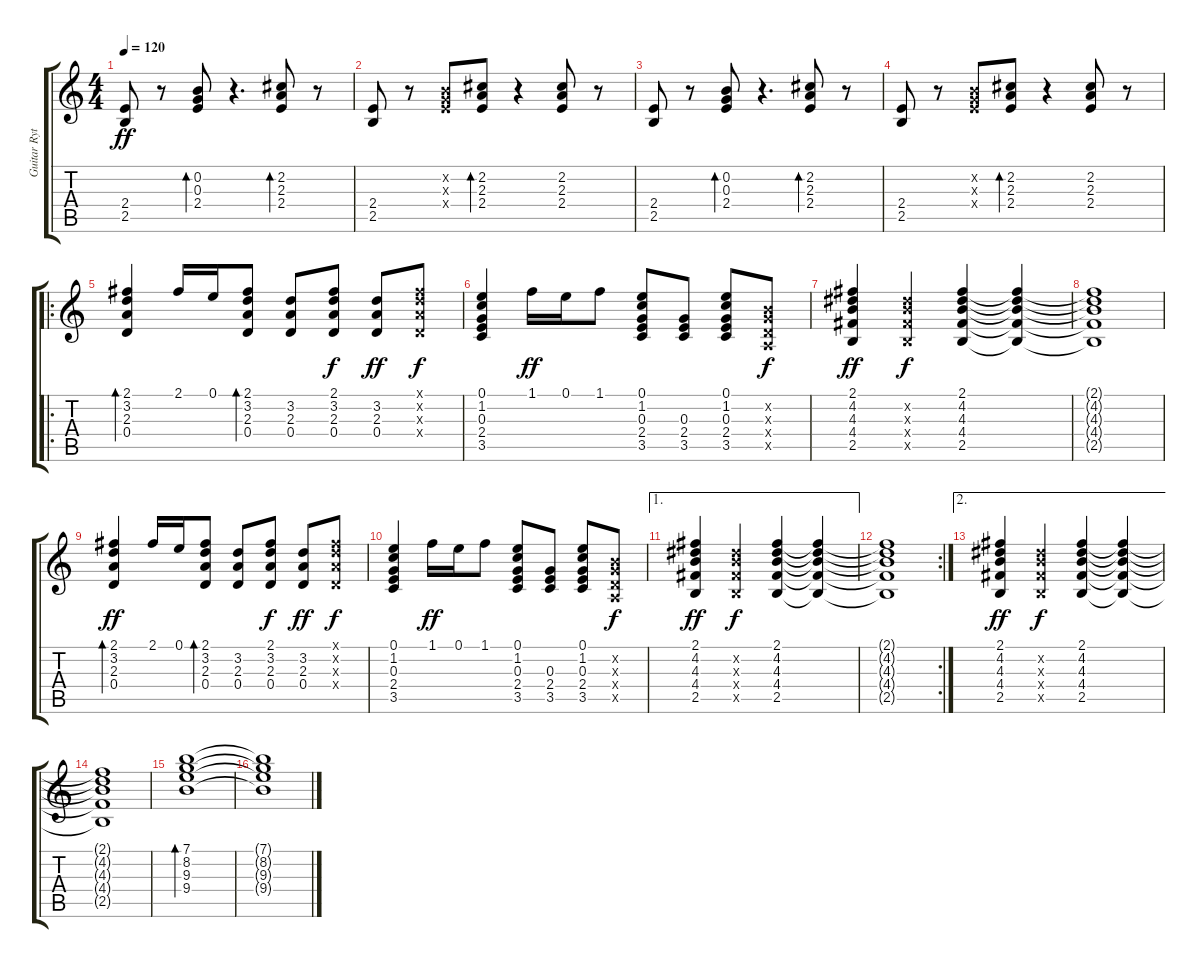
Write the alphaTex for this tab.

\track ("Guitar Rythm (pan +8)" "Guitar Ryt") {instrument acousticguitarsteel}
\staff {score tabs}
\tuning (E4 B3 G3 D3 A2 E2) {hide}
\ts (4 4)
\tempo 120
\clef g2
\ks c
(2.4 2.5).8{dy ff} r.8 (0.2 0.3 2.4).8{bd 60} r.4{d} (2.2 2.3 2.4).8{bd 60} r.8 |
(2.4 2.5).8 r.8 (0.2{x} 0.3{x} 2.4{x}).8 (2.2 2.3 2.4).8{bd 60} r.4 (2.2 2.3 2.4).8 r.8 |
(2.4 2.5).8 r.8 (0.2 0.3 2.4).8{bd 60} r.4{d} (2.2 2.3 2.4).8{bd 60} r.8 |
(2.4 2.5).8 r.8 (0.2{x} 0.3{x} 2.4{x}).8 (2.2 2.3 2.4).8{bd 60} r.4 (2.2 2.3 2.4).8 r.8 |
\ro
(2.1 3.2 2.3 0.4).4{bd 60} 2.1.16 0.1.16 (2.1 3.2 2.3 0.4).8{bd 60} (3.2 2.3 0.4).8 (2.1 3.2 2.3 0.4).8{dy f} (3.2 2.3 0.4).8{dy ff} (2.1{x} 3.2{x} 2.3{x} 0.4{x}).8{dy f} |
(0.1 1.2 0.3 2.4 3.5).4 1.1.16{dy ff} 0.1.16 1.1.8 (0.1 1.2 0.3 2.4 3.5).8 (0.3 2.4 3.5).8 (0.1 1.2 0.3 2.4 3.5).8 (0.2{x} 0.3{x} 0.4{x} 0.5{x}).8{dy f} |
(2.1 4.2 4.3 4.4 2.5).4{dy ff} (4.2{x} 4.3{x} 4.4{x} 2.5{x}).4{dy f} (2.1 4.2 4.3 4.4 2.5).4 (2.1{t} 4.2{t} 4.3{t} 4.4{t} 2.5{t}).4 |
(2.1{t} 4.2{t} 4.3{t} 4.4{t} 2.5{t}).1 |
(2.1 3.2 2.3 0.4).4{bd 60 dy ff} 2.1.16 0.1.16 (2.1 3.2 2.3 0.4).8{bd 60} (3.2 2.3 0.4).8 (2.1 3.2 2.3 0.4).8{dy f} (3.2 2.3 0.4).8{dy ff} (2.1{x} 3.2{x} 2.3{x} 0.4{x}).8{dy f} |
(0.1 1.2 0.3 2.4 3.5).4 1.1.16{dy ff} 0.1.16 1.1.8 (0.1 1.2 0.3 2.4 3.5).8 (0.3 2.4 3.5).8 (0.1 1.2 0.3 2.4 3.5).8 (0.2{x} 0.3{x} 0.4{x} 0.5{x}).8{dy f} |
\ae 1
(2.1 4.2 4.3 4.4 2.5).4{dy ff} (4.2{x} 4.3{x} 4.4{x} 2.5{x}).4{dy f} (2.1 4.2 4.3 4.4 2.5).4 (2.1{t} 4.2{t} 4.3{t} 4.4{t} 2.5{t}).4 |
\rc 2
(2.1{t} 4.2{t} 4.3{t} 4.4{t} 2.5{t}).1 |
\ae 2
(2.1 4.2 4.3 4.4 2.5).4{dy ff} (4.2{x} 4.3{x} 4.4{x} 2.5{x}).4{dy f} (2.1 4.2 4.3 4.4 2.5).4 (2.1{t} 4.2{t} 4.3{t} 4.4{t} 2.5{t}).4 |
(2.1{t} 4.2{t} 4.3{t} 4.4{t} 2.5{t}).1 |
(7.1 8.2 9.3 9.4).1{bd 480} |
(7.1{t} 8.2{t} 9.3{t} 9.4{t}).1
